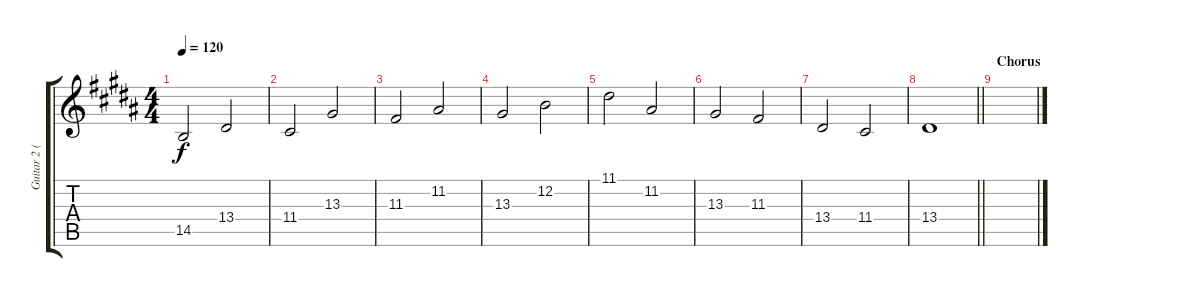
\track ("Guitar 2 (Synth Arrangement)" "Guitar 2 (") {instrument pad2warm}
\staff {score tabs}
\tuning (E4 B3 G3 D3 A2 E2) {hide}
\ts (4 4)
\tempo 120
\clef g2
\ks b
14.5.2{dy f} 13.4.2 |
11.4.2 13.3.2 |
11.3.2 11.2.2 |
13.3.2 12.2.2 |
11.1.2 11.2.2 |
13.3.2 11.3.2 |
13.4.2 11.4.2 |
\barLineRight lightlight
13.4.1 |
\section ("" "Chorus")
